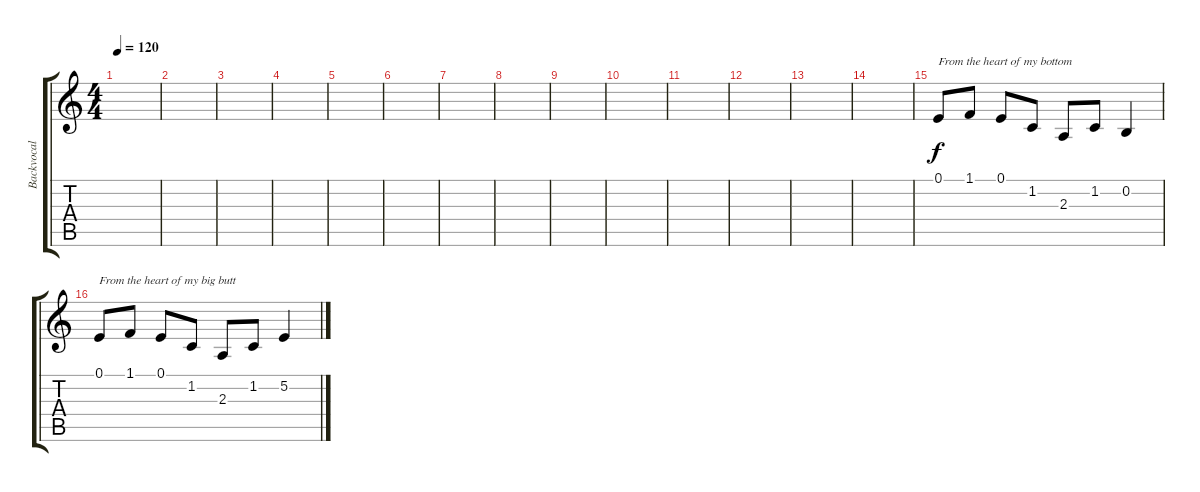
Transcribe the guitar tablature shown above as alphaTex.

\track ("Backvocal" "Backvocal") {instrument choiraahs}
\staff {score tabs}
\tuning (E4 B3 G3 D3 A2 E2) {hide}
\ts (4 4)
\tempo 120
\clef g2
\ks c
|
|
|
|
|
|
|
|
|
|
|
|
|
|
0.1.8{txt "From the heart of my bottom"} 1.1.8 0.1.8 1.2.8 2.3.8 1.2.8 0.2.4 |
0.1.8{txt "From the heart of my big butt"} 1.1.8 0.1.8 1.2.8 2.3.8 1.2.8 5.2.4
